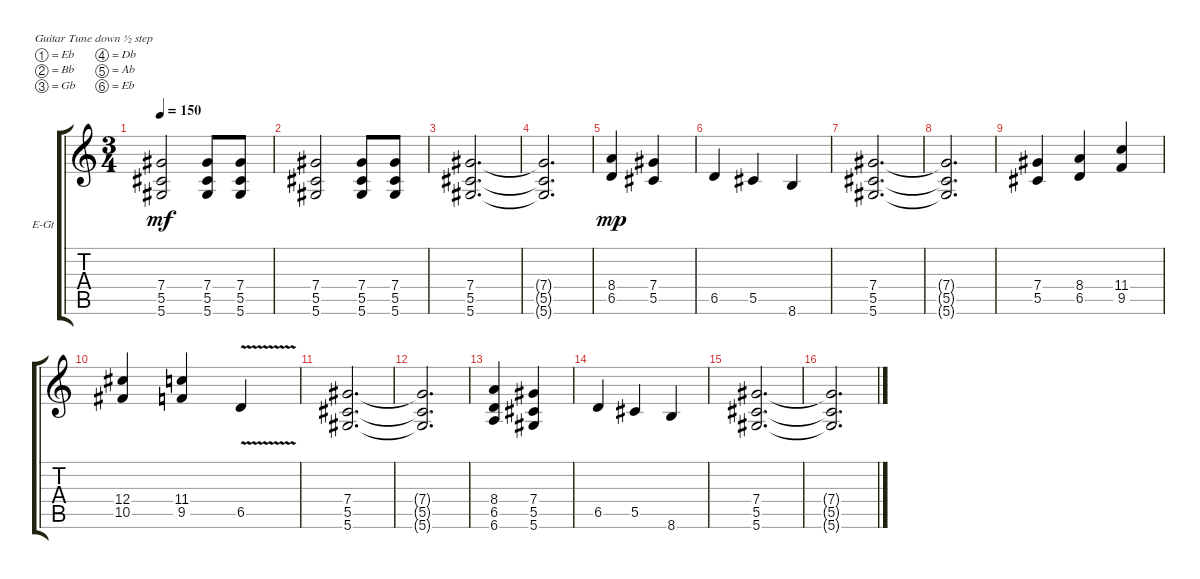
\defaultSystemsLayout 4
\bracketExtendMode groupsimilarinstruments
\firstSystemTrackNameOrientation horizontal
\otherSystemsTrackNameOrientation horizontal
\track ("Myles distorition" "E-Gt") {mute instrument distortionguitar}
\staff {score tabs}
\tuning (Eb4 Bb3 Gb3 Db3 Ab2 Eb2)
\ts (3 4)
\tempo 150
\clef g2
\scale
0.333333
\ks c
(5.6 5.5 7.4).2{dy mf} (5.6 5.5 7.4).8 (5.6 5.5 7.4).8 |
\scale
0.333333 (5.6 5.5 7.4).2 (5.6 5.5 7.4).8 (5.6 5.5 7.4).8 |
\scale
0.333333 (5.6 5.5 7.4).2{d} |
\scale
0.333333 (7.4{t} 5.5{t} 5.6{t}).2{d} |
\scale
0.333333 (6.5 8.4).4{dy mp} (7.4 5.5).4 |
\scale
0.333333 6.5.4 5.5.4 8.6.4 |
\scale
0.333333 (5.6 5.5 7.4).2{d} |
\scale
0.333333 (7.4{t} 5.5{t} 5.6{t}).2{d} |
\scale
0.333333 (5.5 7.4).4 (8.4 6.5).4 (11.4 9.5).4 |
\scale
0.333333 (12.4 10.5).4 (11.4 9.5).4 6.5{v}.4 |
\scale
0.333333 (5.6 5.5 7.4).2{d} |
\scale
0.333333 (7.4{t} 5.5{t} 5.6{t}).2{d} |
\scale
0.333333 (6.5 8.4 6.6).4 (7.4 5.5 5.6).4 |
\scale
0.333333 6.5.4 5.5.4 8.6.4 |
\scale
0.333333 (5.6 5.5 7.4).2{d} |
\scale
0.333333 (7.4{t} 5.5{t} 5.6{t}).2{d}
